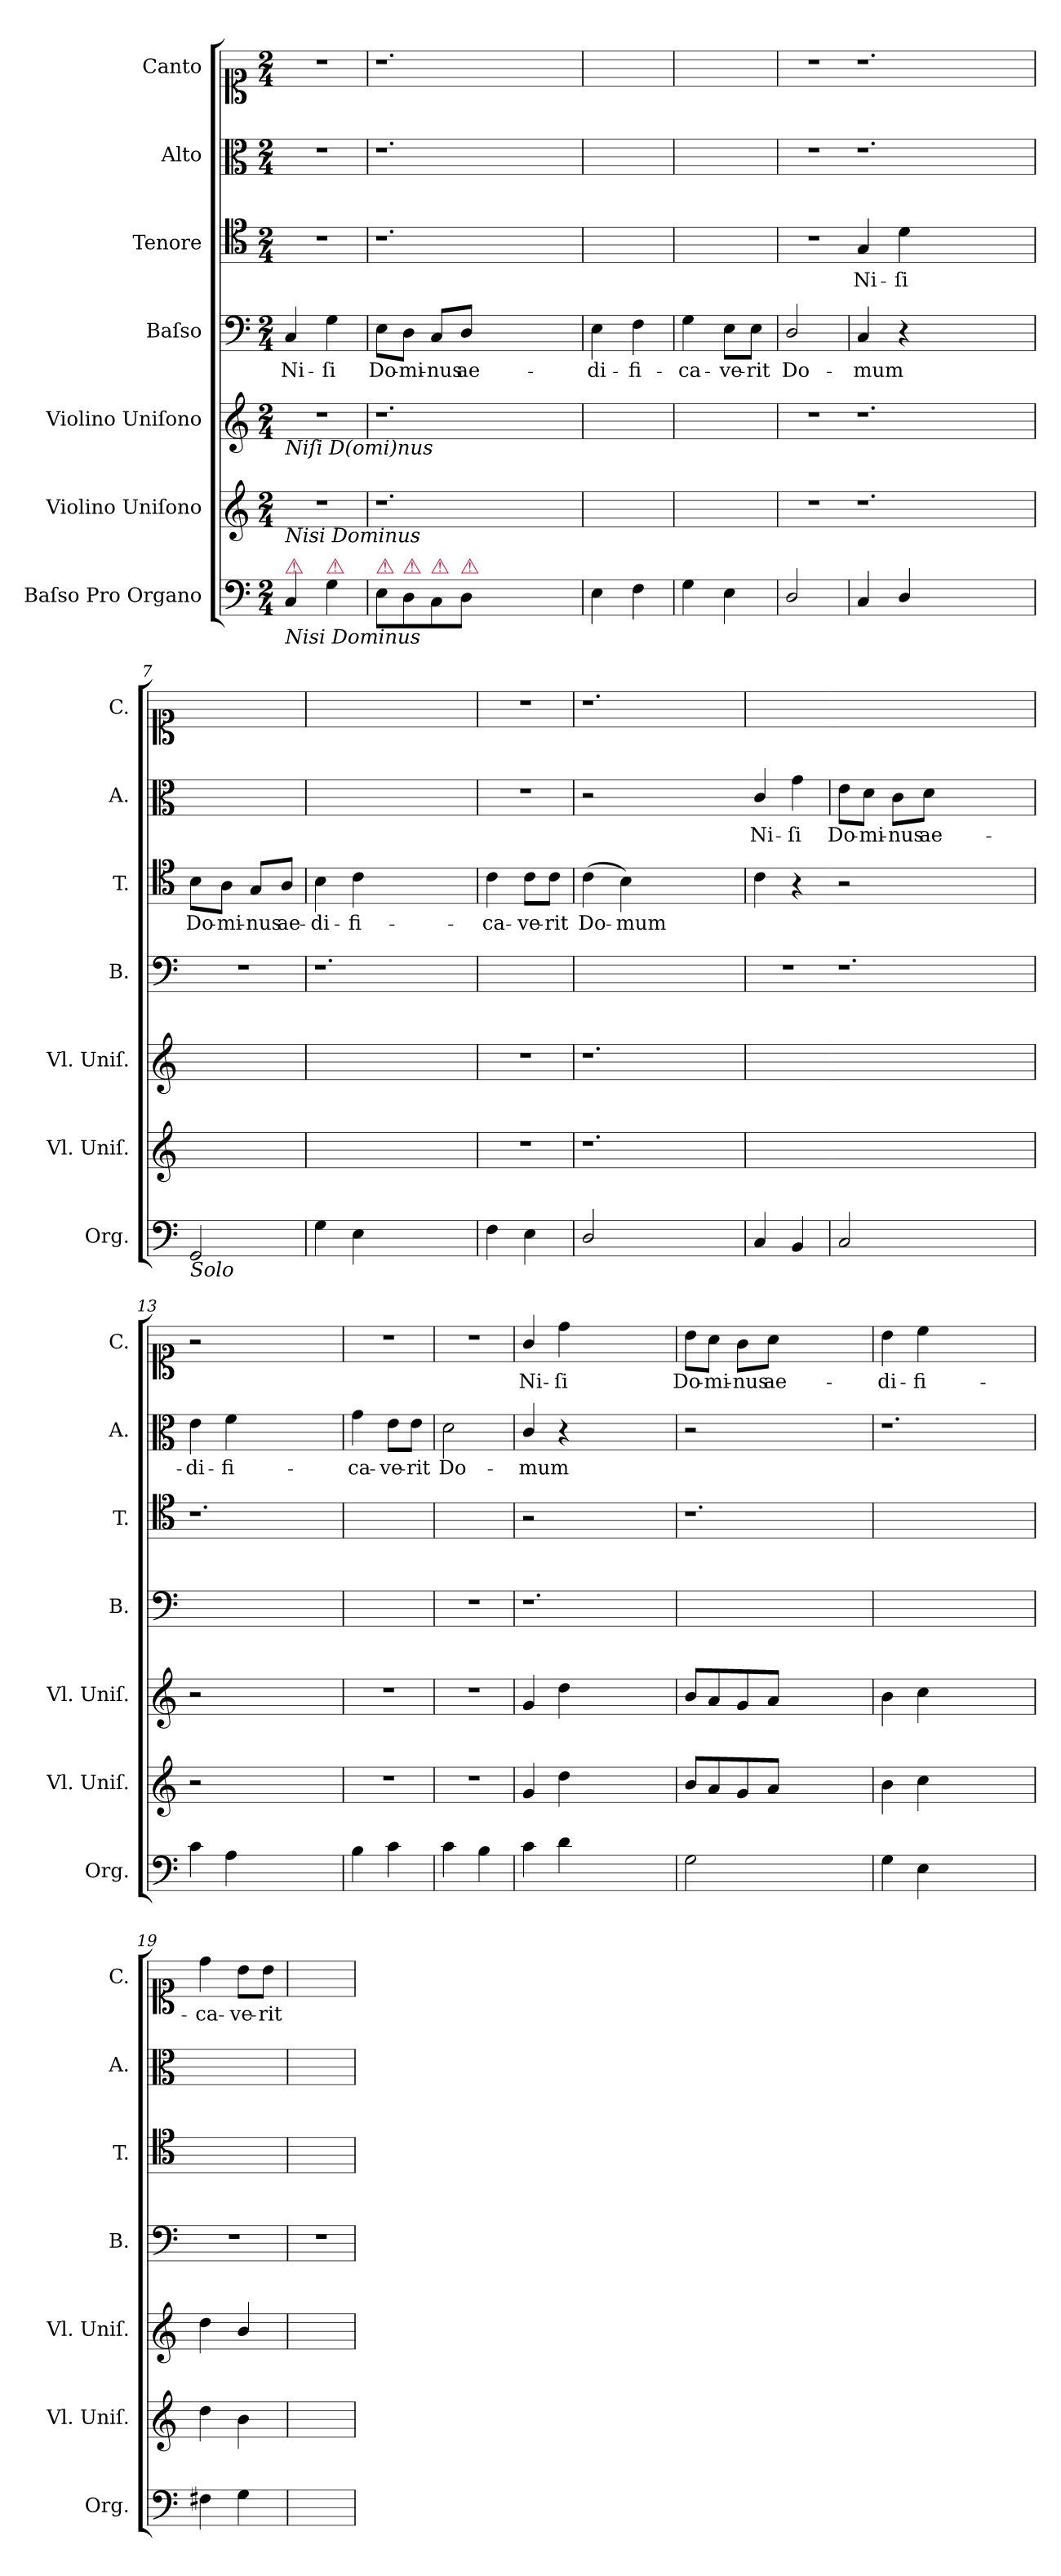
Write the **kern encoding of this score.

**kern	**kern	**kern	**kern	**text	**kern	**text	**kern	**text	**kern	**text
*part7	*part6	*part5	*part4	*part4	*part3	*part3	*part2	*part2	*part1	*part1
*staff7	*staff6	*staff5	*staff4	*staff4	*staff3	*staff3	*staff2	*staff2	*staff1	*staff1
*I"Baſso Pro Organo	*I"Violino Uniſono	*I"Violino Uniſono	*I"Baſso	*	*I"Tenore	*	*I"Alto	*	*I"Canto	*
*I'Org.	*I'Vl. Uniſ.	*I'Vl. Uniſ.	*I'B.	*	*I'T.	*	*I'A.	*	*I'C.	*
*clefF4	*clefG2	*clefG2	*clefF4	*	*clefC4	*	*clefC3	*	*clefC1	*
*k[]	*k[]	*k[]	*k[]	*	*k[]	*	*k[]	*	*k[]	*
*M2/4	*M2/4	*M2/4	*M2/4	*	*M2/4	*	*M2/4	*	*M2/4	*
=1	=1	=1	=1	=1	=1	=1	=1	=1	=1	=1
!	!	!LO:TX:b:i:t=Niſi D(omi)nus	!	!	!	!	!	!	!	!
!	!LO:TX:b:i:t=Nisi Dominus	!	!	!	!	!	!	!	!	!
!LO:TX:b:i:t=Nisi Dominus	!	!	!	!	!	!	!	!	!	!
!LO:TX:a:color=crimson:t=⚠	!	!	!	!	!	!	!	!	!	!
4C/	2r	2r	4C/	Ni-	2r	.	2r	.	2r	.
!LO:TX:a:color=crimson:t=⚠	!	!	!	!	!	!	!	!	!	!
4G\	.	.	4G\	-ſi	.	.	.	.	.	.
=2	=2	=2	=2	=2	=2	=2	=2	=2	=2	=2
!LO:TX:a:color=crimson:t=⚠	!	!	!	!	!	!	!	!	!	!
8E\L	1.r	1.r	8E\L	Do-	1.r	.	1.r	.	1.r	.
!LO:TX:a:color=crimson:t=⚠	!	!	!	!	!	!	!	!	!	!
8D\	.	.	8D\J	-mi-	.	.	.	.	.	.
!LO:TX:a:color=crimson:t=⚠	!	!	!	!	!	!	!	!	!	!
8C\	.	.	8C/L	-nus	.	.	.	.	.	.
!LO:TX:a:color=crimson:t=⚠	!	!	!	!	!	!	!	!	!	!
8D\J	.	.	8D/J	ae-	.	.	.	.	.	.
1ryy	.	.	1ryy	.	.	.	.	.	.	.
=3	=3	=3	=3	=3	=3	=3	=3	=3	=3	=3
4E\	2ryy	2ryy	4E\	-di-	2ryy	.	2ryy	.	2ryy	.
4F\	.	.	4F\	-fi-	.	.	.	.	.	.
=4	=4	=4	=4	=4	=4	=4	=4	=4	=4	=4
4G\	2ryy	2ryy	4G\	-ca-	2ryy	.	2ryy	.	2ryy	.
4E\	.	.	8E\L	-ve-	.	.	.	.	.	.
.	.	.	8E\J	-rit	.	.	.	.	.	.
=5	=5	=5	=5	=5	=5	=5	=5	=5	=5	=5
2D/	2r	2r	2D/	Do-	2r	.	2r	.	2r	.
=6	=6	=6	=6	=6	=6-	=6	=6	=6	=6	=6
4C/	1.r	1.r	4C/	-mum	4G/	Ni-	1.r	.	1.r	.
4D/	.	.	4r	.	4d\	-ſi	.	.	.	.
1ryy	.	.	1ryy	.	1ryy	.	.	.	.	.
=7	=7	=7	=7	=7	=7	=7	=7	=7	=7	=7
!LO:TX:b:i:t=Solo	!	!	!	!	!	!	!	!	!	!
2GG/	2ryy	2ryy	2r	.	8B\L	Do-	2ryy	.	2ryy	.
.	.	.	.	.	8A\J	-mi-	.	.	.	.
.	.	.	.	.	8G/L	-nus	.	.	.	.
.	.	.	.	.	8A/J	ae-	.	.	.	.
=8	=8	=8	=8	=8	=8	=8	=8	=8	=8	=8
4G\	1.ryy	1.ryy	1.r	.	4B\	-di-	1.ryy	.	1.ryy	.
4E\	.	.	.	.	4c\	-fi-	.	.	.	.
1ryy	.	.	.	.	1ryy	.	.	.	.	.
=9	=9	=9	=9	=9	=9	=9	=9	=9	=9	=9
4F\	2r	2r	2ryy	.	4c\	-ca-	2r	.	2r	.
4E\	.	.	.	.	8c\L	-ve-	.	.	.	.
.	.	.	.	.	8c\J	-rit	.	.	.	.
=10	=10	=10	=10	=10	=10	=10	=10	=10	=10	=10
2D/	1.r	1.r	1.ryy	.	(>4c\	Do-	2r	.	1.r	.
.	.	.	.	.	4B\)	-mum	.	.	.	.
1ryy	.	.	.	.	1ryy	.	1ryy	.	.	.
=11	=11	=11	=11	=11	=11	=11	=11-	=11	=11	=11
4C/	2ryy	2ryy	2r	.	4c\	.	4c/	Ni-	2ryy	.
4BB/	.	.	.	.	4r	.	4g\	-ſi	.	.
=12	=12	=12	=12	=12	=12-	=12	=12	=12	=12	=12
2C/	1.ryy	1.ryy	1.r	.	2r	.	8e\L	Do-	1.ryy	.
.	.	.	.	.	.	.	8d\J	-mi-	.	.
.	.	.	.	.	.	.	8c\L	-nus	.	.
.	.	.	.	.	.	.	8d\J	ae-	.	.
1ryy	.	.	.	.	1ryy	.	1ryy	.	.	.
=13	=13	=13	=13	=13	=13	=13	=13	=13	=13	=13
4c\	2r	2r	1.ryy	.	1.r	.	4e\	-di-	2r	.
4A\	.	.	.	.	.	.	4f\	-fi-	.	.
1ryy	1ryy	1ryy	.	.	.	.	1ryy	.	1ryy	.
=14	=14	=14	=14	=14	=14	=14	=14	=14	=14	=14
4B\	2r	2r	2ryy	.	2ryy	.	4g\	-ca-	2r	.
4c\	.	.	.	.	.	.	8e\L	-ve-	.	.
.	.	.	.	.	.	.	8e\J	-rit	.	.
=15	=15	=15	=15	=15	=15	=15	=15	=15	=15	=15
4c\	2r	2r	2r	.	2ryy	.	2d\	Do-	2r	.
4B\	.	.	.	.	.	.	.	.	.	.
=16	=16	=16	=16	=16	=16	=16	=16	=16	=16	=16
4c\	4g/	4g/	1.r	.	2r	.	4c/	-mum	4g/	Ni-
4d\	4dd\	4dd\	.	.	.	.	4r	.	4dd\	-ſi
1ryy	1ryy	1ryy	.	.	1ryy	.	1ryy	.	1ryy	.
=17	=17	=17	=17	=17	=17	=17	=17	=17	=17	=17
2G\	8b/L	8b/L	1.ryy	.	1.r	.	2r	.	8b\L	Do-
.	8a/	8a/	.	.	.	.	.	.	8a\J	-mi-
.	8g/	8g/	.	.	.	.	.	.	8g\L	-nus
.	8a/J	8a/J	.	.	.	.	.	.	8a\J	ae-
1ryy	1ryy	1ryy	.	.	.	.	1ryy	.	1ryy	.
=18	=18	=18	=18	=18	=18	=18	=18	=18	=18	=18
4G\	4b\	4b\	1.ryy	.	1.ryy	.	1.r	.	4b\	-di-
4E\	4cc\	4cc\	.	.	.	.	.	.	4cc\	-fi-
1ryy	1ryy	1ryy	.	.	.	.	.	.	1ryy	.
=19	=19	=19	=19	=19	=19	=19	=19	=19	=19	=19
4F#X\	4dd\	4dd\	2r	.	2ryy	.	2ryy	.	4dd\	-ca-
4G\	4b\	4b/	.	.	.	.	.	.	8b\L	-ve-
.	.	.	.	.	.	.	.	.	8b\J	-rit
=	=	=	=	=	=	=	=	=	=	=
2ryy	2ryy	2ryy	2r	.	2ryy	.	2ryy	.	2ryy	.
=	=	=	=	=	=	=	=	=	=	=
*-	*-	*-	*-	*-	*-	*-	*-	*-	*-	*-
